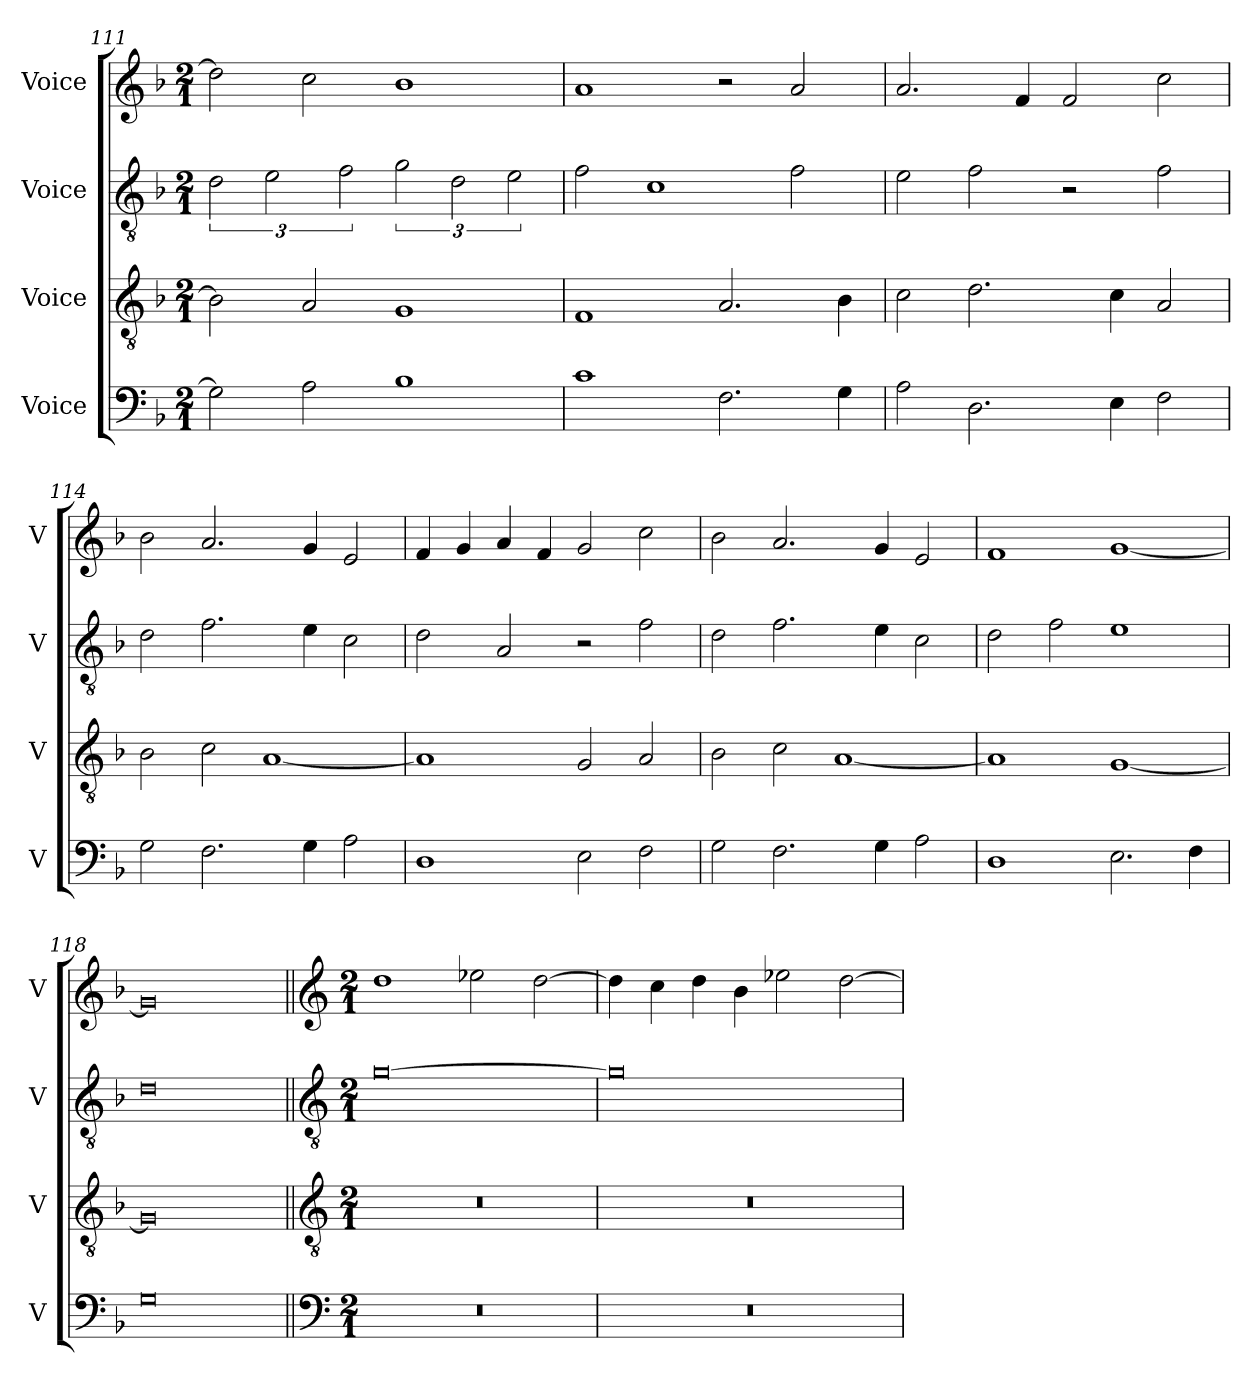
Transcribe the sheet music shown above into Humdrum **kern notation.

**kern	**kern	**kern	**kern
*part4	*part3	*part2	*part1
*staff4	*staff3	*staff2	*staff1
*I"Voice	*I"Voice	*I"Voice	*I"Voice
*I'V	*I'V	*I'V	*I'V
*clefF4	*clefGv2	*clefGv2	*clefG2
*k[b-]	*k[b-]	*k[b-]	*k[b-]
*M2/1	*M2/1	*M2/1	*M2/1
=111	=111	=111	=111
2G\]	2B-\]	3d\	2dd\]
.	.	3e\	.
2A\	2A/	.	2cc\
.	.	3f\	.
1B-	1G	3g\	1b-
.	.	3d\	.
.	.	3e\	.
!!LO:LB:g=z
=112	=112	=112	=112
1c	1F	2f\	1a
.	.	1c	.
2.F\	2.A/	.	2r
.	.	2f\	2a/
4G\	4B-\	.	.
=113	=113	=113	=113
2A\	2c\	2e\	2.a/
2.D\	2.d\	2f\	.
.	.	.	4f/
.	.	2r	2f/
4E\	4c\	.	.
2F\	2A/	2f\	2cc\
=114	=114	=114	=114
2G\	2B-\	2d\	2b-\
2.F\	2c\	2.f\	2.a/
.	[1A	.	.
4G\	.	4e\	4g/
2A\	.	2c\	2e/
!!LO:LB:g=z
=115	=115	=115	=115
1D	1A]	2d\	4f/
.	.	.	4g/
.	.	2A/	4a/
.	.	.	4f/
2E\	2G/	2r	2g/
2F\	2A/	2f\	2cc\
=116	=116	=116	=116
2G\	2B-\	2d\	2b-\
2.F\	2c\	2.f\	2.a/
.	[1A	.	.
4G\	.	4e\	4g/
2A\	.	2c\	2e/
=117	=117	=117	=117
1D	1A]	2d\	1f
.	.	2f\	.
2.E\	[1G	1e	[1g
4F\	.	.	.
=118	=118	=118	=118
0G	0G]	0d	0g]
!!LO:LB:g=z
=119||	=119||	=119||	=119||
*clefF4	*clefGv2	*clefGv2	*clefG2
*M2/1	*M2/1	*M2/1	*M2/1
0r	0r	[0g	1dd
.	.	.	2ee-X\
.	.	.	[2dd\
=120	=120	=120	=120
0r	0r	0g]	4dd\]
.	.	.	4cc\
.	.	.	4dd\
.	.	.	4b-\
.	.	.	2ee-X\
.	.	.	[2dd\
=	=	=	=
*-	*-	*-	*-
